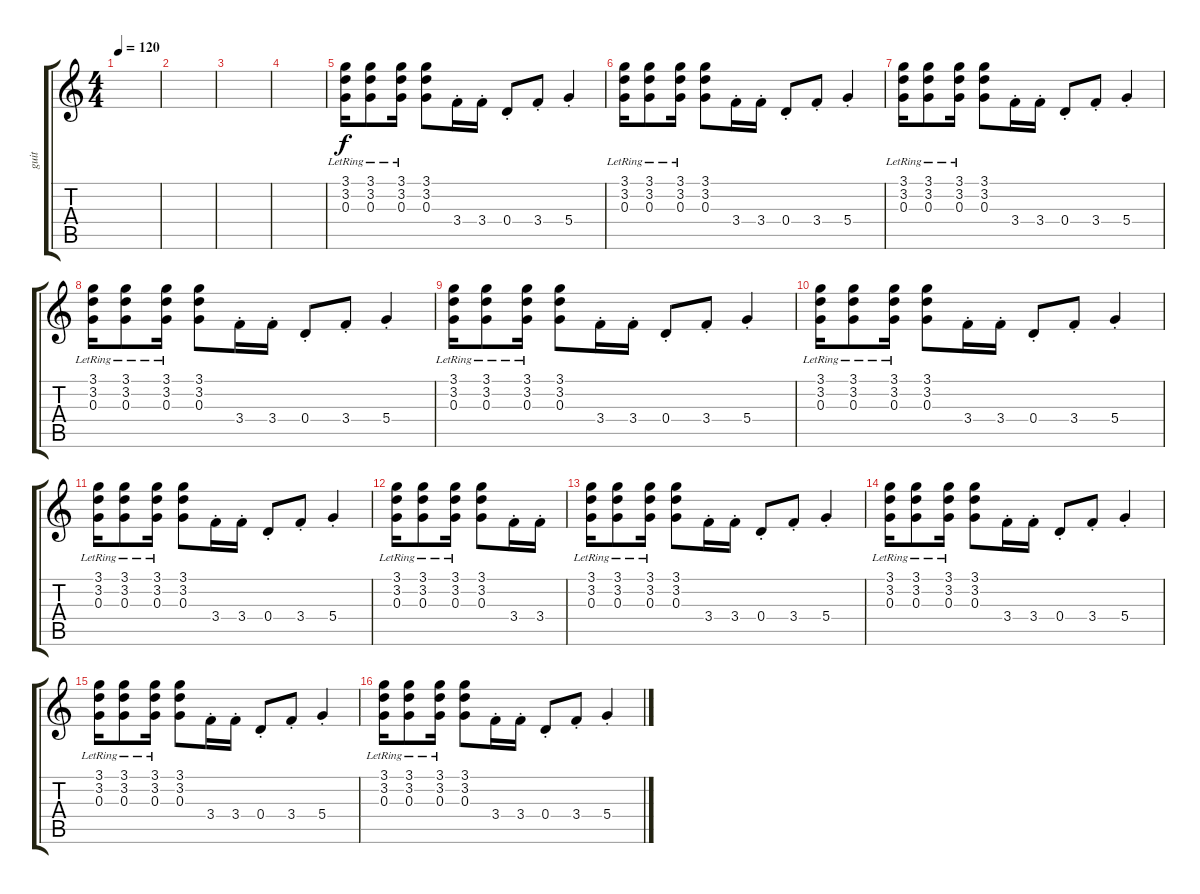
\track ("guit" "guit") {instrument electricguitarclean}
\staff {score tabs}
\tuning (E4 B3 G3 D3 A2 E2) {hide}
\ts (4 4)
\tempo 120
\clef g2
\ks c
|
|
|
|
(3.1{lr} 3.2{lr} 0.3{lr}).16 (3.1{lr} 3.2{lr} 0.3{lr}).8 (3.1{lr} 3.2{lr} 0.3{lr}).16 (3.1 3.2 0.3).8 3.4{st}.16 3.4{st}.16 0.4{st}.8 3.4{st}.8 5.4{st}.4 |
(3.1{lr} 3.2{lr} 0.3{lr}).16 (3.1{lr} 3.2{lr} 0.3{lr}).8 (3.1{lr} 3.2{lr} 0.3{lr}).16 (3.1 3.2 0.3).8 3.4{st}.16 3.4{st}.16 0.4{st}.8 3.4{st}.8 5.4{st}.4 |
(3.1{lr} 3.2{lr} 0.3{lr}).16 (3.1{lr} 3.2{lr} 0.3{lr}).8 (3.1{lr} 3.2{lr} 0.3{lr}).16 (3.1 3.2 0.3).8 3.4{st}.16 3.4{st}.16 0.4{st}.8 3.4{st}.8 5.4{st}.4 |
(3.1{lr} 3.2{lr} 0.3{lr}).16 (3.1{lr} 3.2{lr} 0.3{lr}).8 (3.1{lr} 3.2{lr} 0.3{lr}).16 (3.1 3.2 0.3).8 3.4{st}.16 3.4{st}.16 0.4{st}.8 3.4{st}.8 5.4{st}.4 |
(3.1{lr} 3.2{lr} 0.3{lr}).16 (3.1{lr} 3.2{lr} 0.3{lr}).8 (3.1{lr} 3.2{lr} 0.3{lr}).16 (3.1 3.2 0.3).8 3.4{st}.16 3.4{st}.16 0.4{st}.8 3.4{st}.8 5.4{st}.4 |
(3.1{lr} 3.2{lr} 0.3{lr}).16 (3.1{lr} 3.2{lr} 0.3{lr}).8 (3.1{lr} 3.2{lr} 0.3{lr}).16 (3.1 3.2 0.3).8 3.4{st}.16 3.4{st}.16 0.4{st}.8 3.4{st}.8 5.4{st}.4 |
(3.1{lr} 3.2{lr} 0.3{lr}).16 (3.1{lr} 3.2{lr} 0.3{lr}).8 (3.1{lr} 3.2{lr} 0.3{lr}).16 (3.1 3.2 0.3).8 3.4{st}.16 3.4{st}.16 0.4{st}.8 3.4{st}.8 5.4{st}.4 |
(3.1{lr} 3.2{lr} 0.3{lr}).16 (3.1{lr} 3.2{lr} 0.3{lr}).8 (3.1{lr} 3.2{lr} 0.3{lr}).16 (3.1 3.2 0.3).8 3.4{st}.16 3.4{st}.16 |
(3.1{lr} 3.2{lr} 0.3{lr}).16 (3.1{lr} 3.2{lr} 0.3{lr}).8 (3.1{lr} 3.2{lr} 0.3{lr}).16 (3.1 3.2 0.3).8 3.4{st}.16 3.4{st}.16 0.4{st}.8 3.4{st}.8 5.4{st}.4 |
(3.1{lr} 3.2{lr} 0.3{lr}).16 (3.1{lr} 3.2{lr} 0.3{lr}).8 (3.1{lr} 3.2{lr} 0.3{lr}).16 (3.1 3.2 0.3).8 3.4{st}.16 3.4{st}.16 0.4{st}.8 3.4{st}.8 5.4{st}.4 |
(3.1{lr} 3.2{lr} 0.3{lr}).16 (3.1{lr} 3.2{lr} 0.3{lr}).8 (3.1{lr} 3.2{lr} 0.3{lr}).16 (3.1 3.2 0.3).8 3.4{st}.16 3.4{st}.16 0.4{st}.8 3.4{st}.8 5.4{st}.4 |
(3.1{lr} 3.2{lr} 0.3{lr}).16 (3.1{lr} 3.2{lr} 0.3{lr}).8 (3.1{lr} 3.2{lr} 0.3{lr}).16 (3.1 3.2 0.3).8 3.4{st}.16 3.4{st}.16 0.4{st}.8 3.4{st}.8 5.4{st}.4
